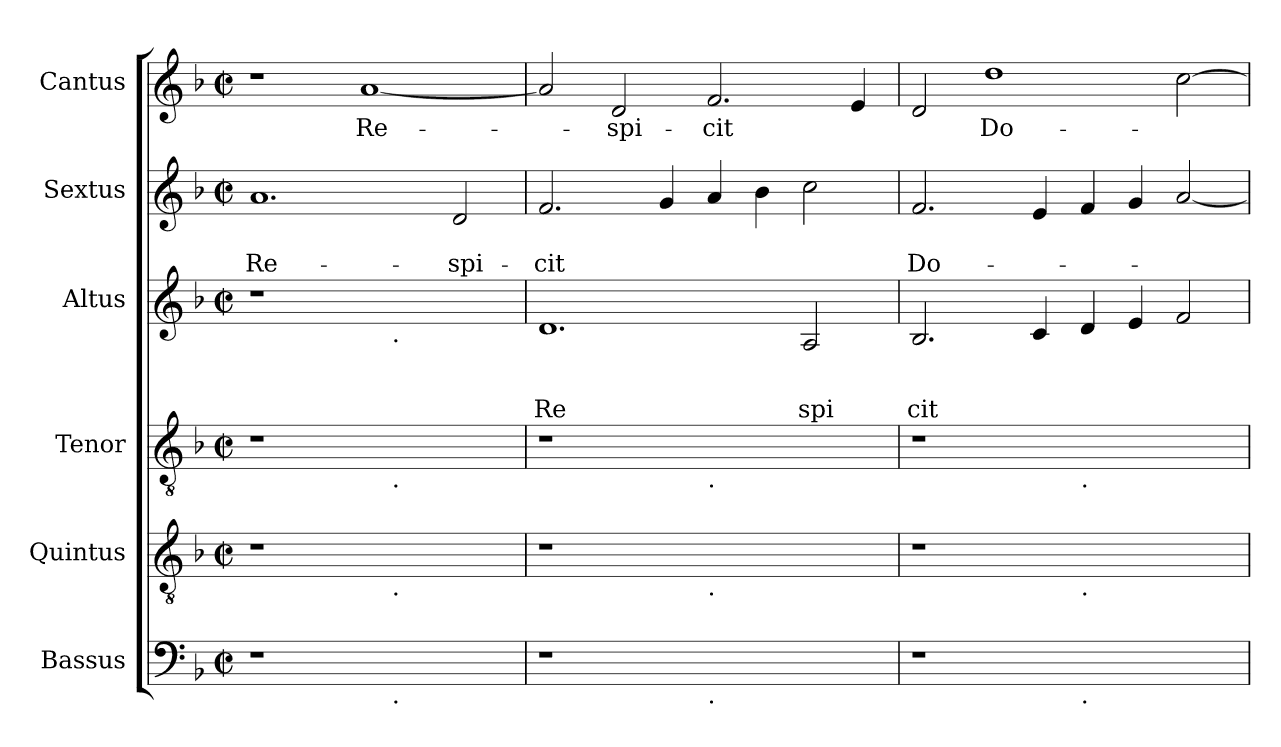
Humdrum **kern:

**kern	**kern	**kern	**kern	**text	**text	**text	**kern	**text	**text	**kern	**text
*part6	*part5	*part4	*part3	*part3	*part3	*part3	*part2	*part2	*part2	*part1	*part1
*staff6	*staff5	*staff4	*staff3	*staff3	*staff3	*staff3	*staff2	*staff2	*staff2	*staff1	*staff1
*I"Bassus	*I"Quintus	*I"Tenor	*I"Altus	*	*	*	*I"Sextus	*	*	*I"Cantus	*
*clefF4	*clefGv2	*clefGv2	*clefG2	*	*	*	*clefG2	*	*	*clefG2	*
*k[b-]	*k[b-]	*k[b-]	*k[b-]	*	*	*	*k[b-]	*	*	*k[b-]	*
*F:	*F:	*F:	*F:	*	*	*	*F:	*	*	*F:	*
*M2/2	*M2/2	*M2/2	*M2/2	*	*	*	*M2/2	*	*	*M2/2	*
*met(c|)	*met(c|)	*met(c|)	*met(c|)	*	*	*	*met(c|)	*	*	*met(c|)	*
=1	=1	=1	=1	=1	=1	=1	=1	=1	=1	=1	=1
!	!	!	!	!	!	!	!	!	!LO:LY:b	!	!
1r	1r	1r	1r	.	.	.	1.a	.	Re-	1r	.
!	!	!	!	!	!	!	!	!	!	!	!LO:LY:b
8ryy	8ryy	8ryy	8ryy	.	.	.	.	.	.	[<1a	Re-
!	!	!	!LO:TX:b:t=.	!	!	!	!	!	!	!	!
!	!	!LO:TX:b:t=.	!	!	!	!	!	!	!	!	!
!	!LO:TX:b:t=.	!	!	!	!	!	!	!	!	!	!
!LO:TX:b:t=.	!	!	!	!	!	!	!	!	!	!	!
2..ryy	2..ryy	2..ryy	2..ryy	.	.	.	.	.	.	.	.
!	!	!	!	!	!	!	!	!	!LO:LY:b	!	!
.	.	.	.	.	.	.	2d/	.	-spi-	.	.
=2	=2	=2	=2	=2	=2	=2	=2	=2	=2	=2	=2
!	!	!	!	!	!	!LO:LY:b	!	!	!LO:LY:b	!	!
1r	1r	1r	1.d	.	.	Re	2.f/	.	-cit	2a/]	.
!	!	!	!	!	!	!	!	!	!	!	!LO:LY:b
.	.	.	.	.	.	.	.	.	.	2d/	-spi-
.	.	.	.	.	.	.	4g/	.	.	.	.
!	!	!LO:TX:b:t=.	!	!	!	!	!	!	!	!	!
!	!LO:TX:b:t=.	!	!	!	!	!	!	!	!	!	!
!LO:TX:b:t=.	!	!	!	!	!	!	!	!	!	!	!
!	!	!	!	!	!	!	!	!	!	!	!LO:LY:b
1ryy	1ryy	1ryy	.	.	.	.	4a/	.	.	2.f/	-cit
.	.	.	.	.	.	.	4b-\	.	.	.	.
!	!	!	!	!	!	!LO:LY:b	!	!	!	!	!
.	.	.	2A/	.	.	spi	2cc\	.	.	.	.
.	.	.	.	.	.	.	.	.	.	4e/	.
=3	=3	=3	=3	=3	=3	=3	=3	=3	=3	=3	=3
!	!	!	!	!	!	!LO:LY:b	!	!	!LO:LY:b	!	!
1r	1r	1r	2.B-/	.	.	cit	2.f/	.	Do-	2d/	.
!	!	!	!	!	!	!	!	!	!	!	!LO:LY:b
.	.	.	.	.	.	.	.	.	.	1dd	Do-
.	.	.	4c/	.	.	.	4e/	.	.	.	.
!	!	!LO:TX:b:t=.	!	!	!	!	!	!	!	!	!
!	!LO:TX:b:t=.	!	!	!	!	!	!	!	!	!	!
!LO:TX:b:t=.	!	!	!	!	!	!	!	!	!	!	!
1ryy	1ryy	1ryy	4d/	.	.	.	4f/	.	.	.	.
.	.	.	4e/	.	.	.	4g/	.	.	.	.
.	.	.	2f/	.	.	.	[<2a/	.	.	[>2cc\	.
=	=	=	=	=	=	=	=	=	=	=	=
*-	*-	*-	*-	*-	*-	*-	*-	*-	*-	*-	*-
